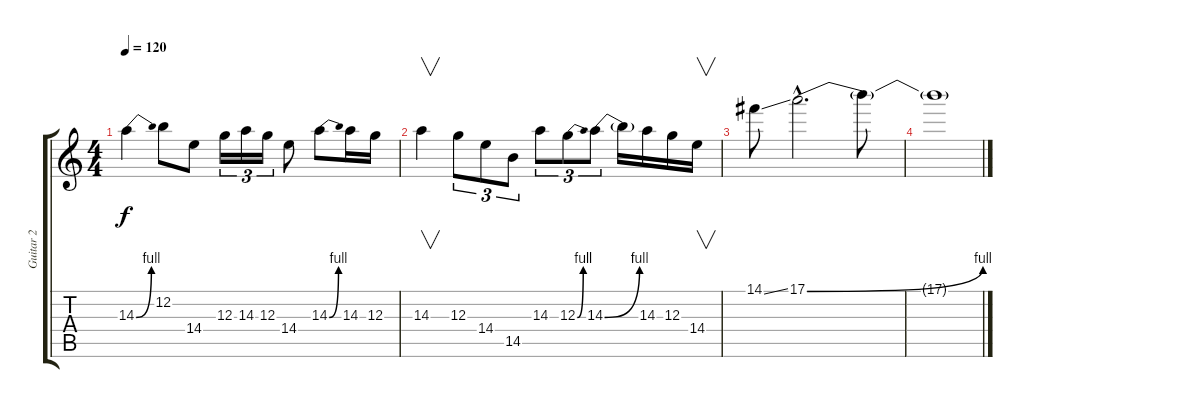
\track ("Guitar 2" "Guitar 2") {instrument distortionguitar}
\staff {score tabs}
\tuning (E4 B3 G3 D3 A2 E2) {hide}
\ts (4 4)
\tempo 120
\clef g2
\ks c
14.3{be (bend 0 0 60 4)}.4{dy f} 12.2.8 14.4.8 12.3.16{tu (3 2)} 14.3.16{tu (3 2)} 12.3.16{tu (3 2)} 14.4.8 14.3{be (bend 0 0 60 4)}.8 14.3.16 12.3.16 |
14.3.4{v} 12.3.8{tu (3 2)} 14.4.8{tu (3 2)} 14.5.8{tu (3 2)} 14.3.8{tu (3 2)} 12.3{be (bend 0 0 60 4)}.8{tu (3 2)} 14.3{be (bend 0 0 60 4)}.8{tu (3 2)} 14.3{t}.16 14.3.16 12.3.16 14.4.16{v} |
14.1{ss}.8 17.1{be (bend 0 0 60 4) hac}.2{d} 17.1{t}.8 |
17.1{t}.1
